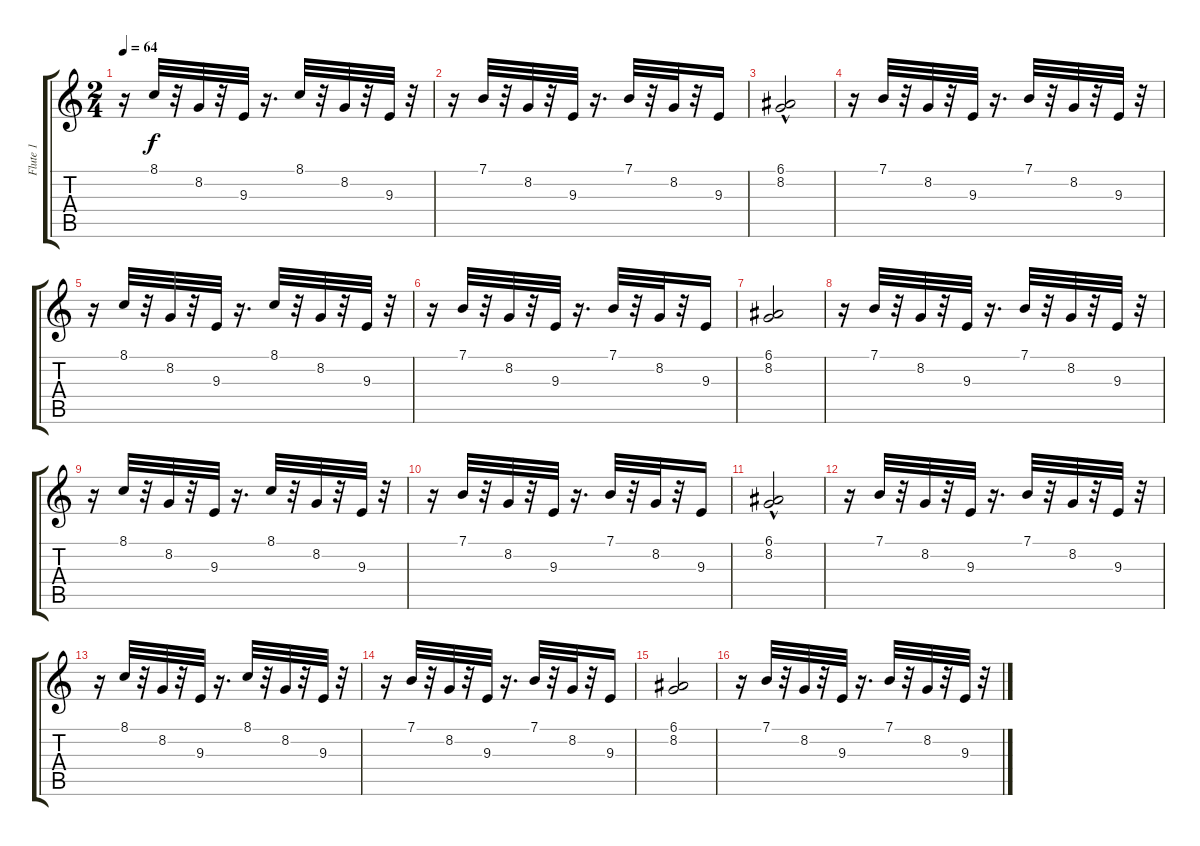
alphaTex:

\track ("Flute 1" "Flute 1") {instrument flute}
\staff {score tabs}
\tuning (E4 B3 G3 D3 A2 E2) {hide}
\ts (2 4)
\tempo 64
\clef g2
\ks c
r.16{dy f} 8.1.32 r.32 8.2.32 r.32 9.3.32 r.16{d} 8.1.32 r.32 8.2.32 r.32 9.3.32 r.32 |
r.16 7.1.32 r.32 8.2.32 r.32 9.3.32 r.16{d} 7.1.32 r.32 8.2.32 r.32 9.3.16 |
(6.1 8.2{hac}).2 |
r.16 7.1.32 r.32 8.2.32 r.32 9.3.32 r.16{d} 7.1.32 r.32 8.2.32 r.32 9.3.32 r.32 |
r.16 8.1.32 r.32 8.2.32 r.32 9.3.32 r.16{d} 8.1.32 r.32 8.2.32 r.32 9.3.32 r.32 |
r.16 7.1.32 r.32 8.2.32 r.32 9.3.32 r.16{d} 7.1.32 r.32 8.2.32 r.32 9.3.16 |
(6.1 8.2).2 |
r.16 7.1.32 r.32 8.2.32 r.32 9.3.32 r.16{d} 7.1.32 r.32 8.2.32 r.32 9.3.32 r.32 |
r.16 8.1.32 r.32 8.2.32 r.32 9.3.32 r.16{d} 8.1.32 r.32 8.2.32 r.32 9.3.32 r.32 |
r.16 7.1.32 r.32 8.2.32 r.32 9.3.32 r.16{d} 7.1.32 r.32 8.2.32 r.32 9.3.16 |
(6.1 8.2{hac}).2 |
r.16 7.1.32 r.32 8.2.32 r.32 9.3.32 r.16{d} 7.1.32 r.32 8.2.32 r.32 9.3.32 r.32 |
r.16 8.1.32 r.32 8.2.32 r.32 9.3.32 r.16{d} 8.1.32 r.32 8.2.32 r.32 9.3.32 r.32 |
r.16 7.1.32 r.32 8.2.32 r.32 9.3.32 r.16{d} 7.1.32 r.32 8.2.32 r.32 9.3.16 |
(6.1 8.2).2 |
r.16 7.1.32 r.32 8.2.32 r.32 9.3.32 r.16{d} 7.1.32 r.32 8.2.32 r.32 9.3.32 r.32
